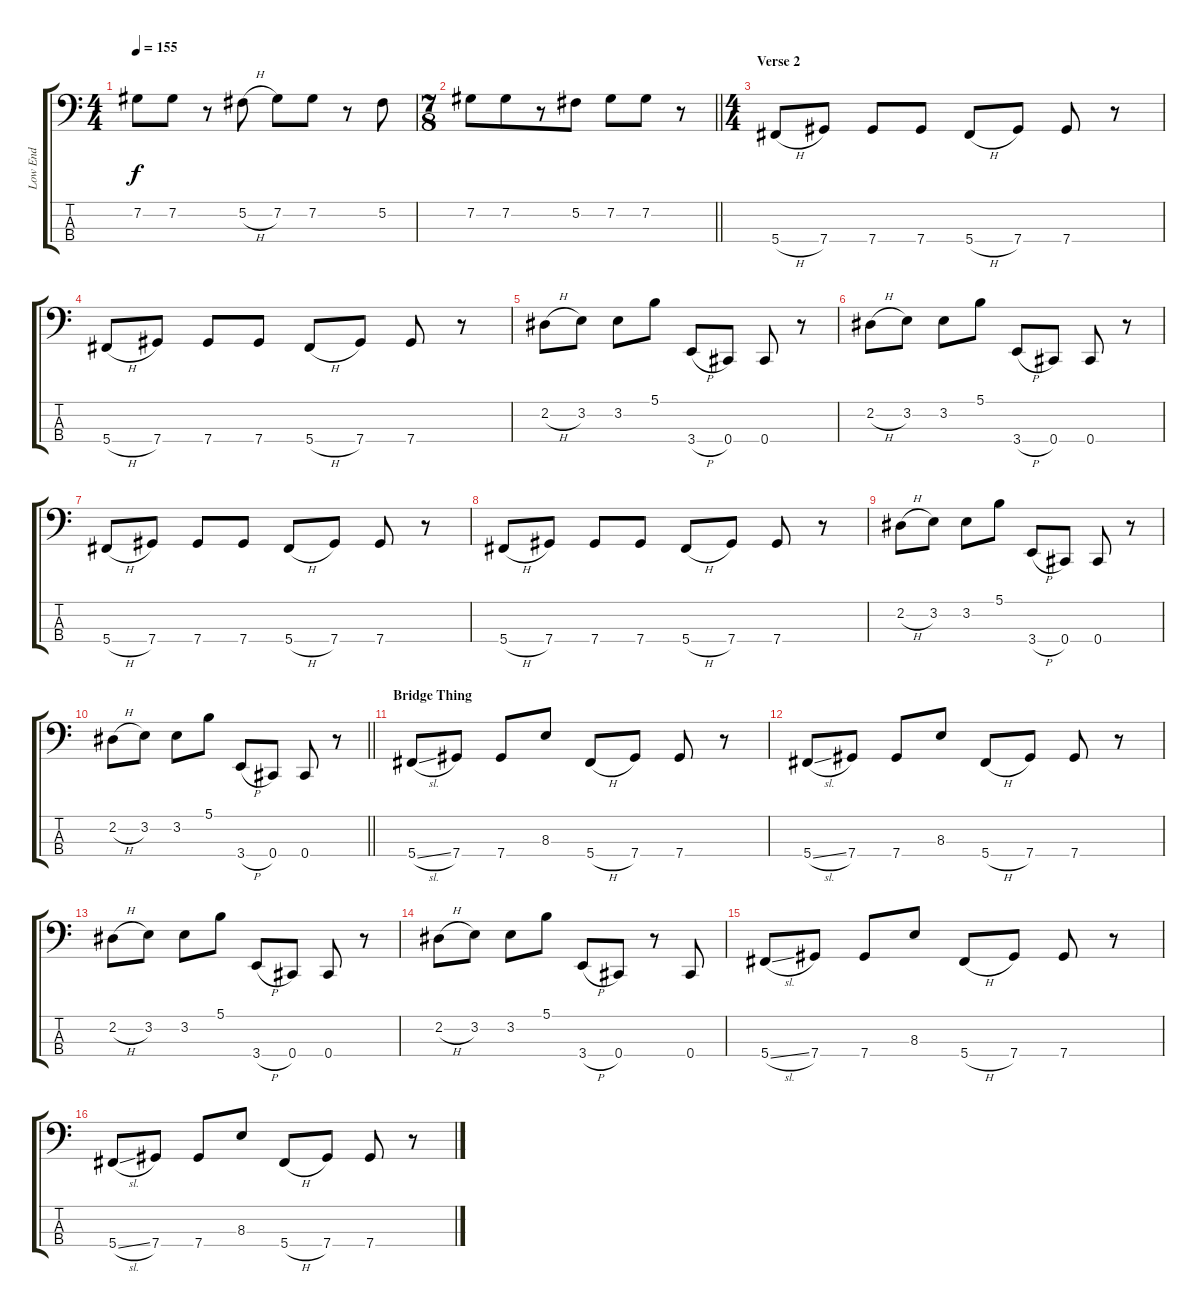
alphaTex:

\track ("Low End" "Low End") {instrument electricbasspick}
\staff {score tabs}
\tuning (Gb2 Db2 Ab1 Db1) {hide}
\ts (4 4)
\tempo 155
\clef f4
\ks c
7.2.8{dy f} 7.2.8 r.8 5.2{h}.8 7.2.8 7.2.8 r.8 5.2.8 |
\ts (7 8)
\barLineRight lightlight
7.2.8 7.2.8 r.8 5.2.8 7.2.8 7.2.8 r.8 |
\ts (4 4)
\section ("" "Verse 2")
5.4{h}.8 7.4.8 7.4.8 7.4.8 5.4{h}.8 7.4.8 7.4.8 r.8 |
5.4{h}.8 7.4.8 7.4.8 7.4.8 5.4{h}.8 7.4.8 7.4.8 r.8 |
2.2{h}.8 3.2.8 3.2.8 5.1.8 3.4{h}.8 0.4.8 0.4.8 r.8 |
2.2{h}.8 3.2.8 3.2.8 5.1.8 3.4{h}.8 0.4.8 0.4.8 r.8 |
5.4{h}.8 7.4.8 7.4.8 7.4.8 5.4{h}.8 7.4.8 7.4.8 r.8 |
5.4{h}.8 7.4.8 7.4.8 7.4.8 5.4{h}.8 7.4.8 7.4.8 r.8 |
2.2{h}.8 3.2.8 3.2.8 5.1.8 3.4{h}.8 0.4.8 0.4.8 r.8 |
\barLineRight lightlight
2.2{h}.8 3.2.8 3.2.8 5.1.8 3.4{h}.8 0.4.8 0.4.8 r.8 |
\section ("" "Bridge Thing")
5.4{sl}.8 7.4.8 7.4.8 8.3.8 5.4{h}.8 7.4.8 7.4.8 r.8 |
5.4{sl}.8 7.4.8 7.4.8 8.3.8 5.4{h}.8 7.4.8 7.4.8 r.8 |
2.2{h}.8 3.2.8 3.2.8 5.1.8 3.4{h}.8 0.4.8 0.4.8 r.8 |
2.2{h}.8 3.2.8 3.2.8 5.1.8 3.4{h}.8 0.4.8 r.8 0.4.8 |
5.4{sl}.8 7.4.8 7.4.8 8.3.8 5.4{h}.8 7.4.8 7.4.8 r.8 |
5.4{sl}.8 7.4.8 7.4.8 8.3.8 5.4{h}.8 7.4.8 7.4.8 r.8
